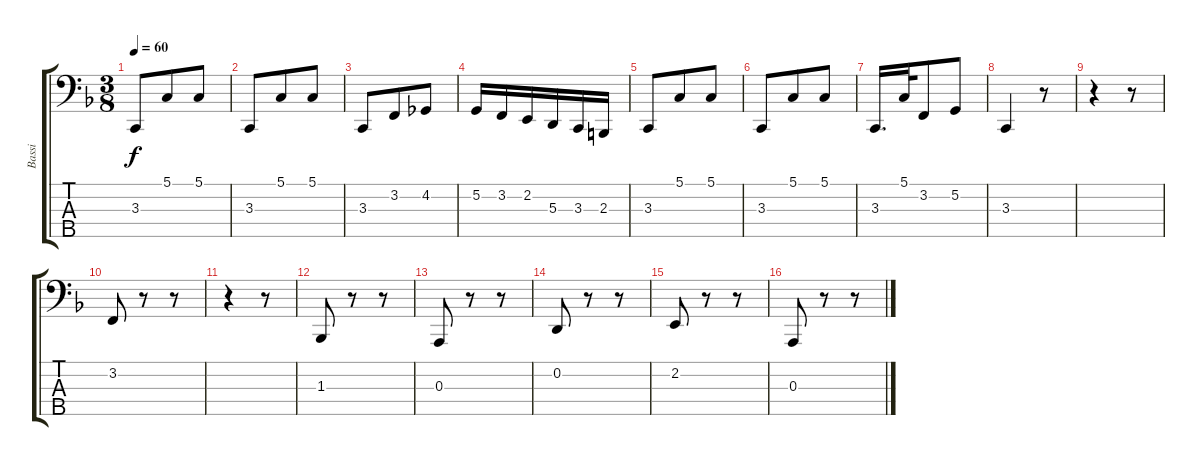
\track ("Bassi" "Bassi") {instrument cello}
\staff {score tabs}
\tuning (G2 D2 A1 E1 B0) {hide}
\ts (3 8)
\tempo 60
\clef f4
\ks f
3.3.8{dy f} 5.1.8 5.1.8 |
3.3.8 5.1.8 5.1.8 |
3.3.8 3.2.8 4.2.8 |
5.2.16 3.2.16 2.2.16 5.3.16 3.3.16 2.3.16 |
3.3.8 5.1.8 5.1.8 |
3.3.8 5.1.8 5.1.8 |
3.3.16{d} 5.1.32 3.2.8 5.2.8 |
3.3.4 r.8 |
r.4 r.8 |
3.2.8 r.8 r.8 |
r.4 r.8 |
1.3.8 r.8 r.8 |
0.3.8 r.8 r.8 |
0.2.8 r.8 r.8 |
2.2.8 r.8 r.8 |
0.3.8 r.8 r.8
